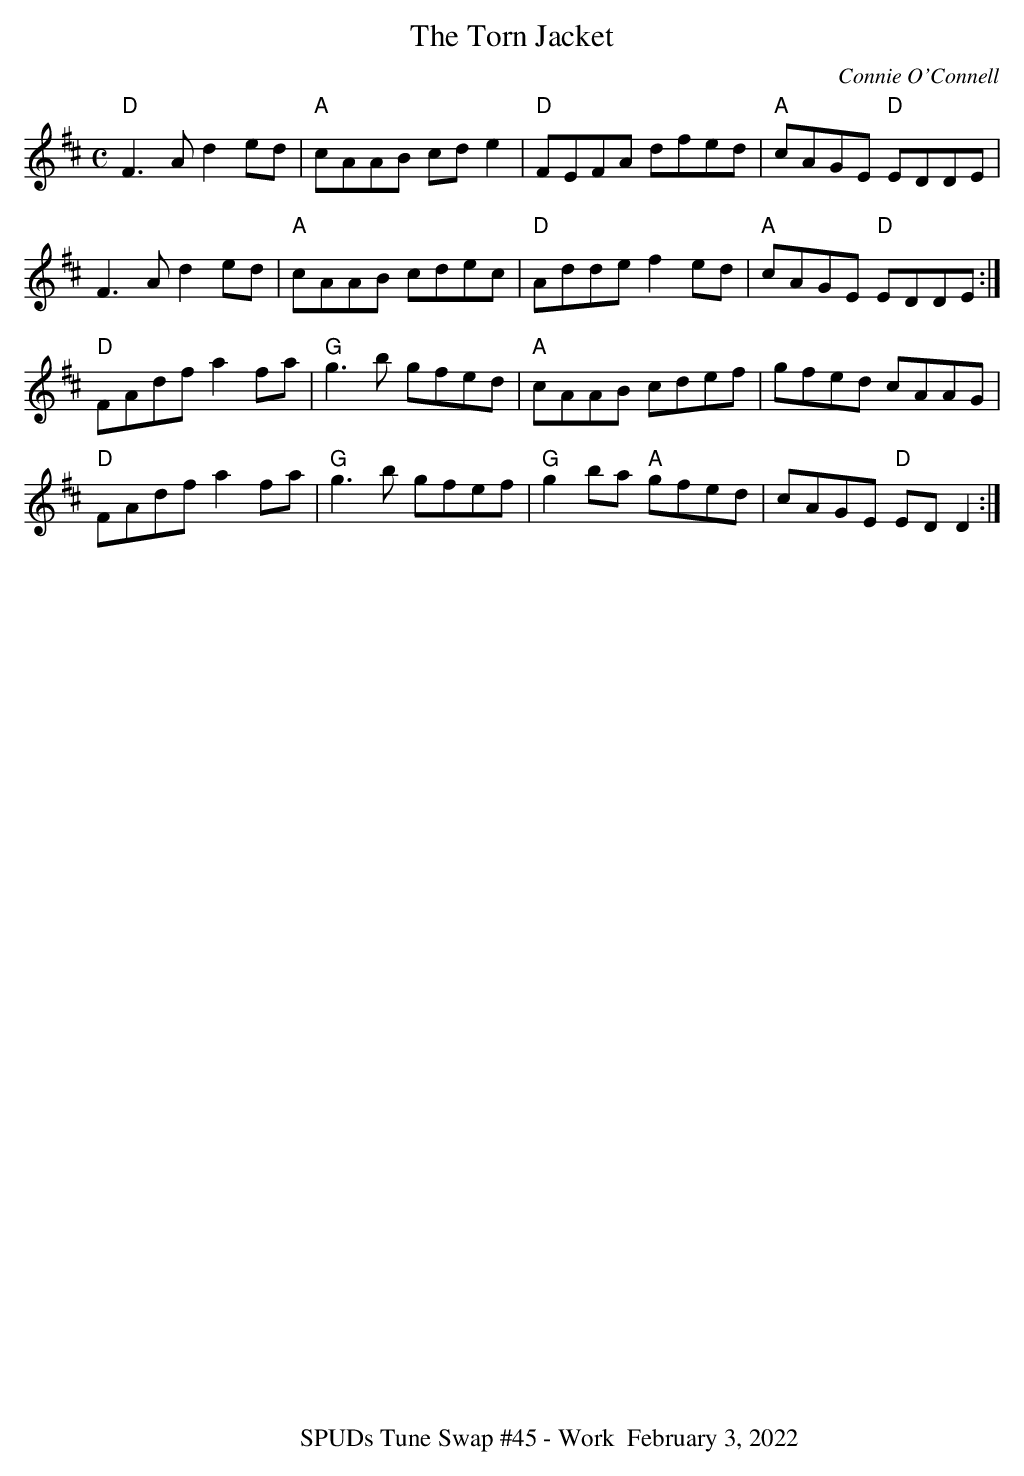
X:1
T:Torn Jacket, The
C:Connie O'Connell
M:C
L:1/8
K:D
"D"F3 A d2 ed|"A"cAAB cd e2|"D"FEFA dfed|"A"cAGE "D"EDDE|
F3 A d2 ed|"A"cAAB cdec|"D"Adde f2 ed|"A"cAGE "D"EDDE:|
"D"FAdf a2 fa|"G"g3 b gfed|"A"cAAB cdef|gfed cAAG|
"D"FAdf a2 fa|"G"g3 b gfef|"G"g2 ba "A"gfed|cAGE "D"ED D2:|
